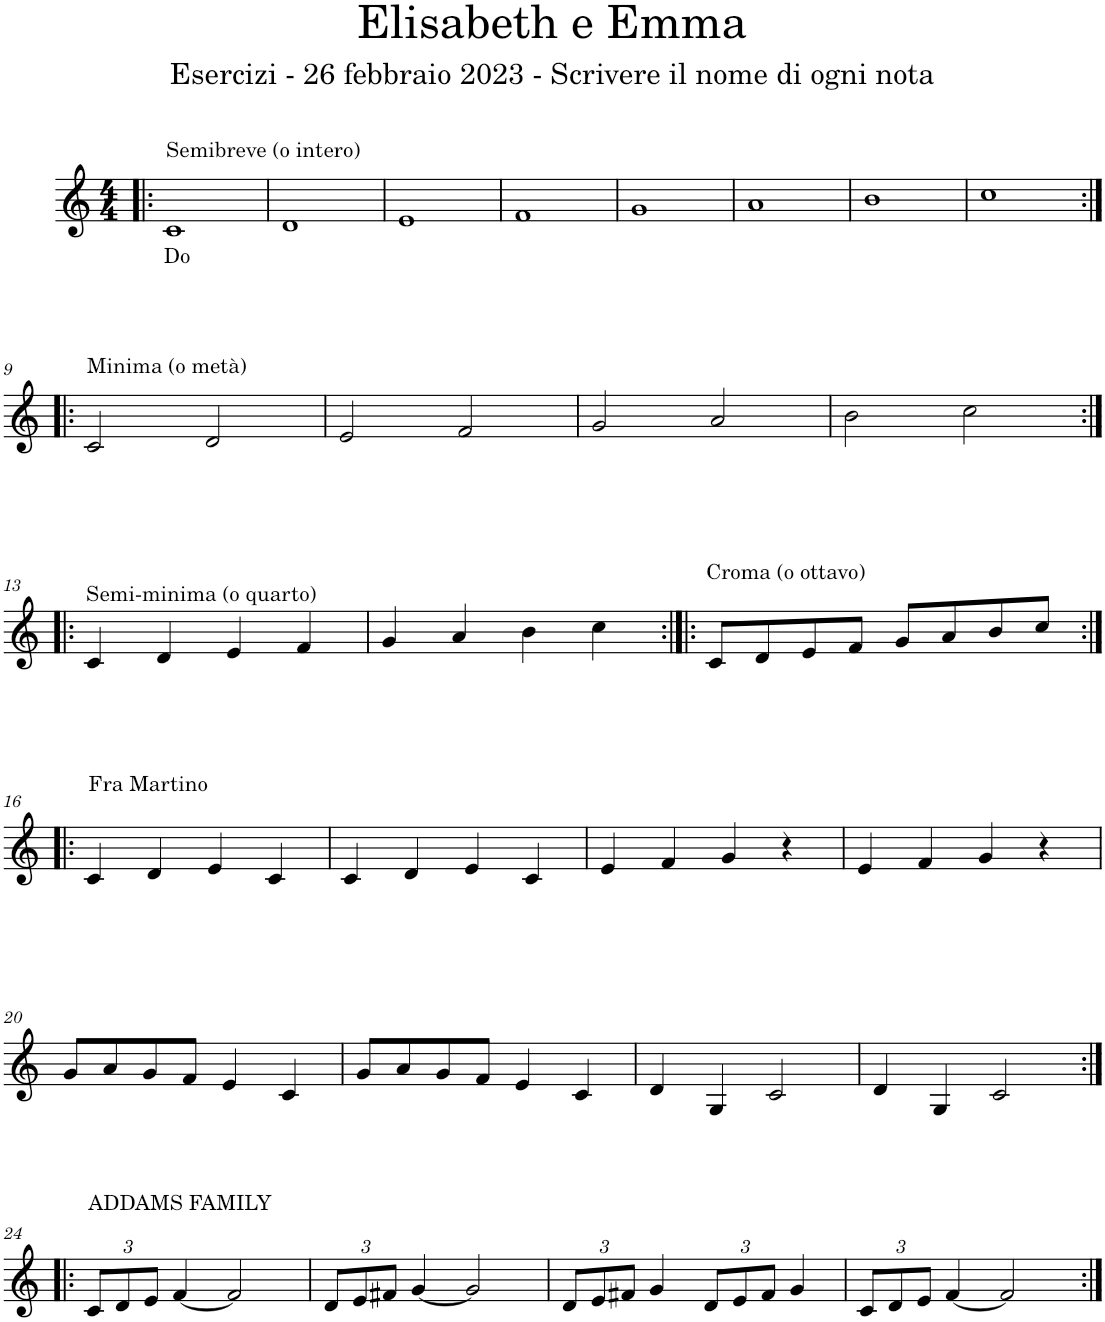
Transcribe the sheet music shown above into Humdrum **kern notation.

**kern
*part1
*staff1
*I"Piano
*I'Pno.
*clefG2
*k[]
*M4/4
=1!|:
!LO:TX:a:t=Semibreve (o intero)
!LO:TX:b:t=Do
1c
=2
1d
=3
1e
=4
1f
=5
1g
=6
1a
=7
1b
=8
1cc
!!LO:LB:g=z
=9:|!|:
!LO:TX:a:t=Minima (o metà)
2c/
2d/
=10
2e/
2f/
=11
2g/
2a/
=12
2b\
2cc\
!!LO:LB:g=z
=13:|!|:
!LO:TX:a:t=Semi-minima (o quarto)
4c/
4d/
4e/
4f/
=14
4g/
4a/
4b\
4cc\
=15:|!|:
!LO:TX:a:t=Croma (o ottavo)
8c/L
8d/
8e/
8f/J
8g/L
8a/
8b/
8cc/J
!!LO:LB:g=z
=16:|!|:
!LO:TX:a:t=Fra Martino
4c/
4d/
4e/
4c/
=17
4c/
4d/
4e/
4c/
=18
4e/
4f/
4g/
4r
=19
4e/
4f/
4g/
4r
!!LO:LB:g=z
=20
8g/L
8a/
8g/
8f/J
4e/
4c/
=21
8g/L
8a/
8g/
8f/J
4e/
4c/
=22
4d/
4G/
2c/
=23
4d/
4G/
2c/
!!LO:LB:g=z
=24:|!|:
*Xbrackettup
!LO:TX:a:t=ADDAMS FAMILY
12c/L
12d/
12e/J
[4f/
2f/]
=25
12d/L
12e/
12f#X/J
[4g/
2g/]
=26
12d/L
12e/
12f#X/J
4g/
12d/L
12e/
12f#/J
4g/
=27
12c/L
12d/
12e/J
[4f/
2f/]
=:|!
*-
